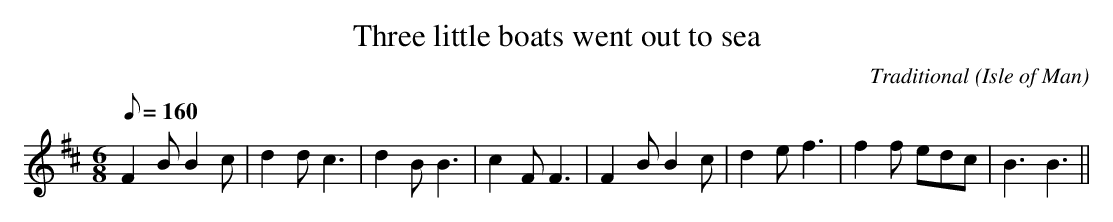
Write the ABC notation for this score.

X:1
T:Three little boats went out to sea
C:Traditional
O:Isle of Man
M:6/8
Q:160
K:D
F2B B2c|d2d c3|d2B B3|c2F F3|F2B B2c|d2e f3|f2f edc|B3 B3||
